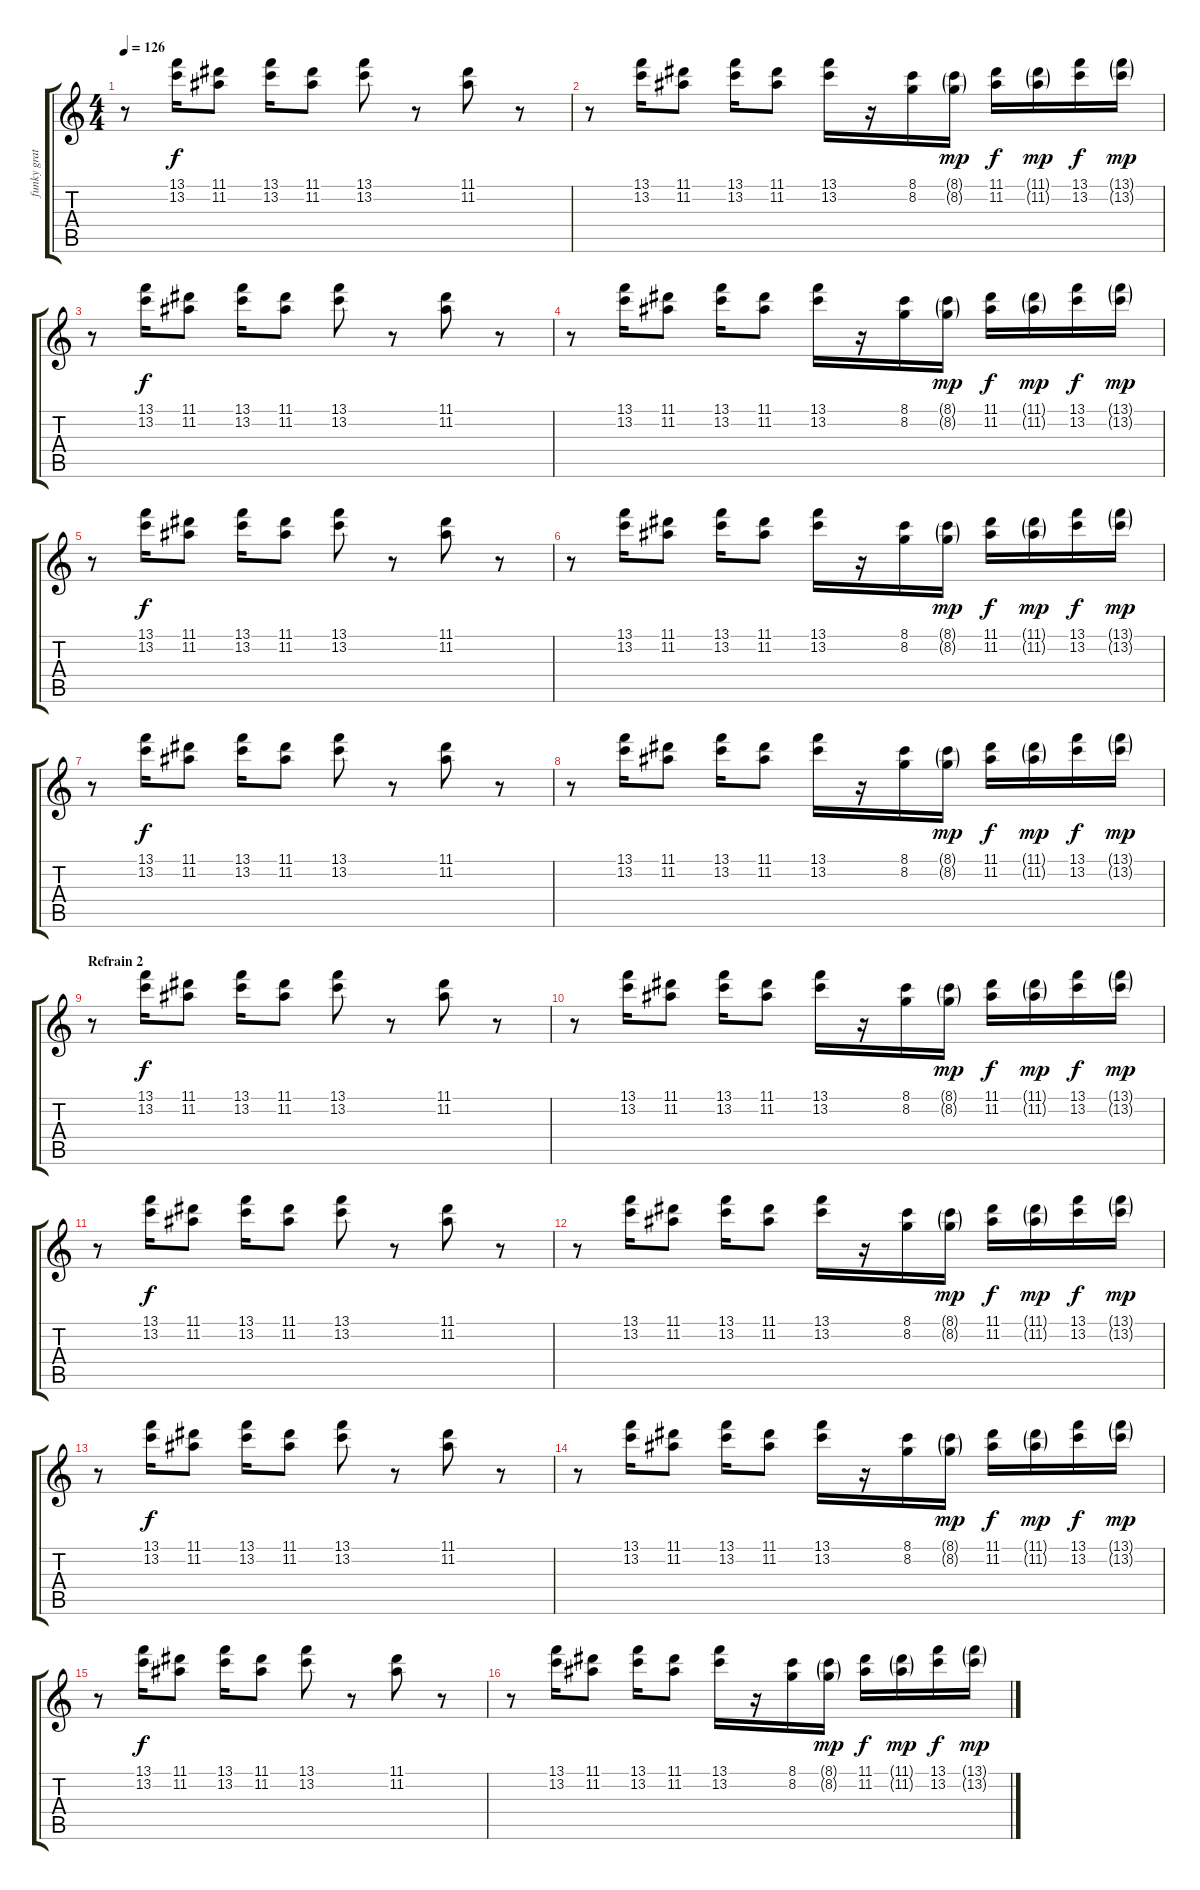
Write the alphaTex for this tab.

\track ("funky gratte" "funky grat") {instrument electricguitarclean}
\staff {score tabs}
\tuning (E4 B3 G3 D3 A2 E2) {hide}
\ts (4 4)
\tempo 126
\clef g2
\ks c
r.8{dy mp} (13.1 13.2).16{dy f} (11.1 11.2).8 (13.1 13.2).16 (11.1 11.2).8 (13.1 13.2).8 r.8 (11.1 11.2).8 r.8 |
r.8 (13.1 13.2).16 (11.1 11.2).8 (13.1 13.2).16 (11.1 11.2).8 (13.1 13.2).16 r.16 (8.1 8.2).16 (8.1{g} 8.2{g}).16{dy mp} (11.1 11.2).16{dy f} (11.1{g} 11.2{g}).16{dy mp} (13.1 13.2).16{dy f} (13.1{g} 13.2{g}).16{dy mp} |
r.8 (13.1 13.2).16{dy f} (11.1 11.2).8 (13.1 13.2).16 (11.1 11.2).8 (13.1 13.2).8 r.8 (11.1 11.2).8 r.8 |
r.8 (13.1 13.2).16 (11.1 11.2).8 (13.1 13.2).16 (11.1 11.2).8 (13.1 13.2).16 r.16 (8.1 8.2).16 (8.1{g} 8.2{g}).16{dy mp} (11.1 11.2).16{dy f} (11.1{g} 11.2{g}).16{dy mp} (13.1 13.2).16{dy f} (13.1{g} 13.2{g}).16{dy mp} |
r.8 (13.1 13.2).16{dy f} (11.1 11.2).8 (13.1 13.2).16 (11.1 11.2).8 (13.1 13.2).8 r.8 (11.1 11.2).8 r.8 |
r.8 (13.1 13.2).16 (11.1 11.2).8 (13.1 13.2).16 (11.1 11.2).8 (13.1 13.2).16 r.16 (8.1 8.2).16 (8.1{g} 8.2{g}).16{dy mp} (11.1 11.2).16{dy f} (11.1{g} 11.2{g}).16{dy mp} (13.1 13.2).16{dy f} (13.1{g} 13.2{g}).16{dy mp} |
r.8 (13.1 13.2).16{dy f} (11.1 11.2).8 (13.1 13.2).16 (11.1 11.2).8 (13.1 13.2).8 r.8 (11.1 11.2).8 r.8 |
r.8 (13.1 13.2).16 (11.1 11.2).8 (13.1 13.2).16 (11.1 11.2).8 (13.1 13.2).16 r.16 (8.1 8.2).16 (8.1{g} 8.2{g}).16{dy mp} (11.1 11.2).16{dy f} (11.1{g} 11.2{g}).16{dy mp} (13.1 13.2).16{dy f} (13.1{g} 13.2{g}).16{dy mp} |
\section ("" "Refrain 2")
r.8 (13.1 13.2).16{dy f} (11.1 11.2).8 (13.1 13.2).16 (11.1 11.2).8 (13.1 13.2).8 r.8 (11.1 11.2).8 r.8 |
r.8 (13.1 13.2).16 (11.1 11.2).8 (13.1 13.2).16 (11.1 11.2).8 (13.1 13.2).16 r.16 (8.1 8.2).16 (8.1{g} 8.2{g}).16{dy mp} (11.1 11.2).16{dy f} (11.1{g} 11.2{g}).16{dy mp} (13.1 13.2).16{dy f} (13.1{g} 13.2{g}).16{dy mp} |
r.8 (13.1 13.2).16{dy f} (11.1 11.2).8 (13.1 13.2).16 (11.1 11.2).8 (13.1 13.2).8 r.8 (11.1 11.2).8 r.8 |
r.8 (13.1 13.2).16 (11.1 11.2).8 (13.1 13.2).16 (11.1 11.2).8 (13.1 13.2).16 r.16 (8.1 8.2).16 (8.1{g} 8.2{g}).16{dy mp} (11.1 11.2).16{dy f} (11.1{g} 11.2{g}).16{dy mp} (13.1 13.2).16{dy f} (13.1{g} 13.2{g}).16{dy mp} |
r.8 (13.1 13.2).16{dy f} (11.1 11.2).8 (13.1 13.2).16 (11.1 11.2).8 (13.1 13.2).8 r.8 (11.1 11.2).8 r.8 |
r.8 (13.1 13.2).16 (11.1 11.2).8 (13.1 13.2).16 (11.1 11.2).8 (13.1 13.2).16 r.16 (8.1 8.2).16 (8.1{g} 8.2{g}).16{dy mp} (11.1 11.2).16{dy f} (11.1{g} 11.2{g}).16{dy mp} (13.1 13.2).16{dy f} (13.1{g} 13.2{g}).16{dy mp} |
r.8 (13.1 13.2).16{dy f} (11.1 11.2).8 (13.1 13.2).16 (11.1 11.2).8 (13.1 13.2).8 r.8 (11.1 11.2).8 r.8 |
r.8 (13.1 13.2).16 (11.1 11.2).8 (13.1 13.2).16 (11.1 11.2).8 (13.1 13.2).16 r.16 (8.1 8.2).16 (8.1{g} 8.2{g}).16{dy mp} (11.1 11.2).16{dy f} (11.1{g} 11.2{g}).16{dy mp} (13.1 13.2).16{dy f} (13.1{g} 13.2{g}).16{dy mp}
